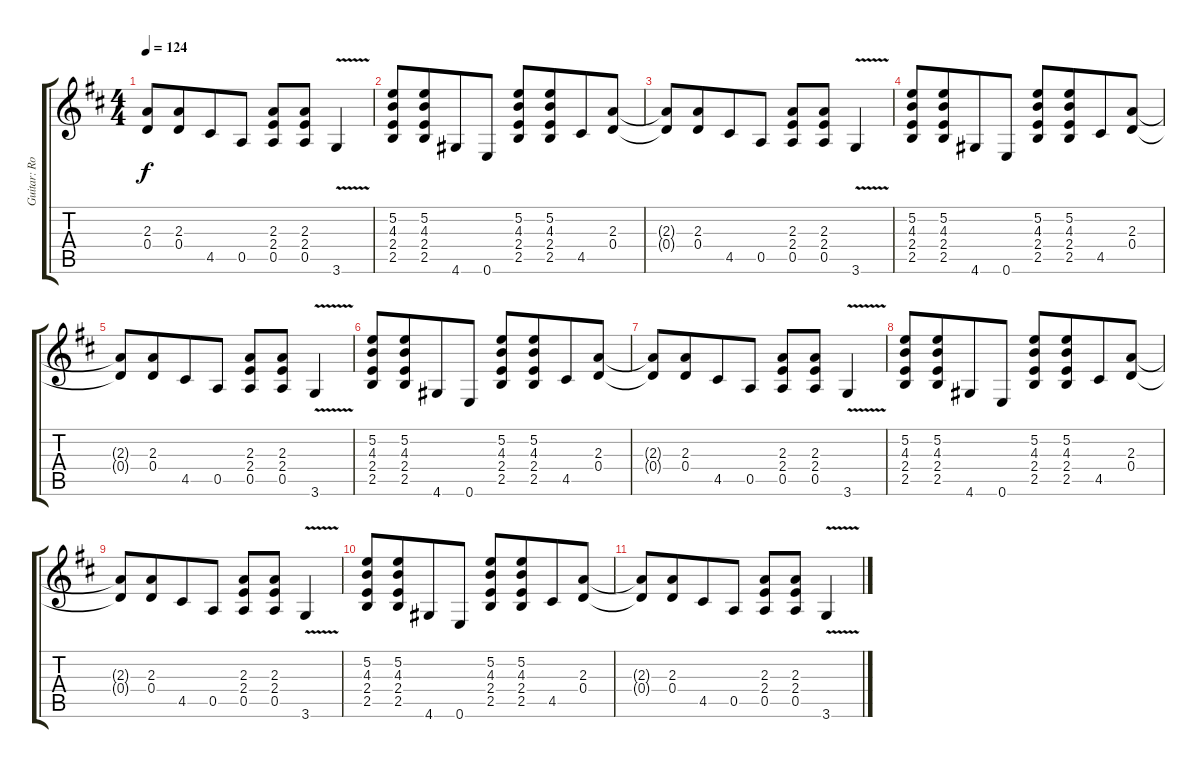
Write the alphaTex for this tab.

\track ("Guitar: Robbin" "Guitar: Ro") {instrument distortionguitar}
\staff {score tabs}
\tuning (E4 B3 G3 D3 A2 E2) {hide}
\ts (4 4)
\tempo 124
\clef g2
\ks d
(2.3{t} 0.4{t}).8{dy f} (2.3 0.4).8{beam merge} 4.5.8 0.5.8 (2.3 2.4 0.5).8 (2.3 2.4 0.5).8 3.6{v}.4 |
(5.2 4.3 2.4 2.5).8 (5.2 4.3 2.4 2.5).8{beam merge} 4.6.8 0.6.8 (5.2 4.3 2.4 2.5).8 (5.2 4.3 2.4 2.5).8{beam merge} 4.5.8 (2.3 0.4).8 |
(2.3{t} 0.4{t}).8 (2.3 0.4).8{beam merge} 4.5.8 0.5.8 (2.3 2.4 0.5).8 (2.3 2.4 0.5).8 3.6{v}.4 |
(5.2 4.3 2.4 2.5).8 (5.2 4.3 2.4 2.5).8{beam merge} 4.6.8 0.6.8 (5.2 4.3 2.4 2.5).8 (5.2 4.3 2.4 2.5).8{beam merge} 4.5.8 (2.3 0.4).8 |
(2.3{t} 0.4{t}).8 (2.3 0.4).8{beam merge} 4.5.8 0.5.8 (2.3 2.4 0.5).8 (2.3 2.4 0.5).8 3.6{v}.4 |
(5.2 4.3 2.4 2.5).8 (5.2 4.3 2.4 2.5).8{beam merge} 4.6.8 0.6.8 (5.2 4.3 2.4 2.5).8 (5.2 4.3 2.4 2.5).8{beam merge} 4.5.8 (2.3 0.4).8 |
(2.3{t} 0.4{t}).8 (2.3 0.4).8{beam merge} 4.5.8 0.5.8 (2.3 2.4 0.5).8 (2.3 2.4 0.5).8 3.6{v}.4 |
(5.2 4.3 2.4 2.5).8 (5.2 4.3 2.4 2.5).8{beam merge} 4.6.8 0.6.8 (5.2 4.3 2.4 2.5).8 (5.2 4.3 2.4 2.5).8{beam merge} 4.5.8 (2.3 0.4).8 |
(2.3{t} 0.4{t}).8 (2.3 0.4).8{beam merge} 4.5.8 0.5.8 (2.3 2.4 0.5).8 (2.3 2.4 0.5).8 3.6{v}.4 |
(5.2 4.3 2.4 2.5).8 (5.2 4.3 2.4 2.5).8{beam merge} 4.6.8 0.6.8 (5.2 4.3 2.4 2.5).8 (5.2 4.3 2.4 2.5).8{beam merge} 4.5.8 (2.3 0.4).8 |
(2.3{t} 0.4{t}).8 (2.3 0.4).8{beam merge} 4.5.8 0.5.8 (2.3 2.4 0.5).8 (2.3 2.4 0.5).8 3.6{v}.4
